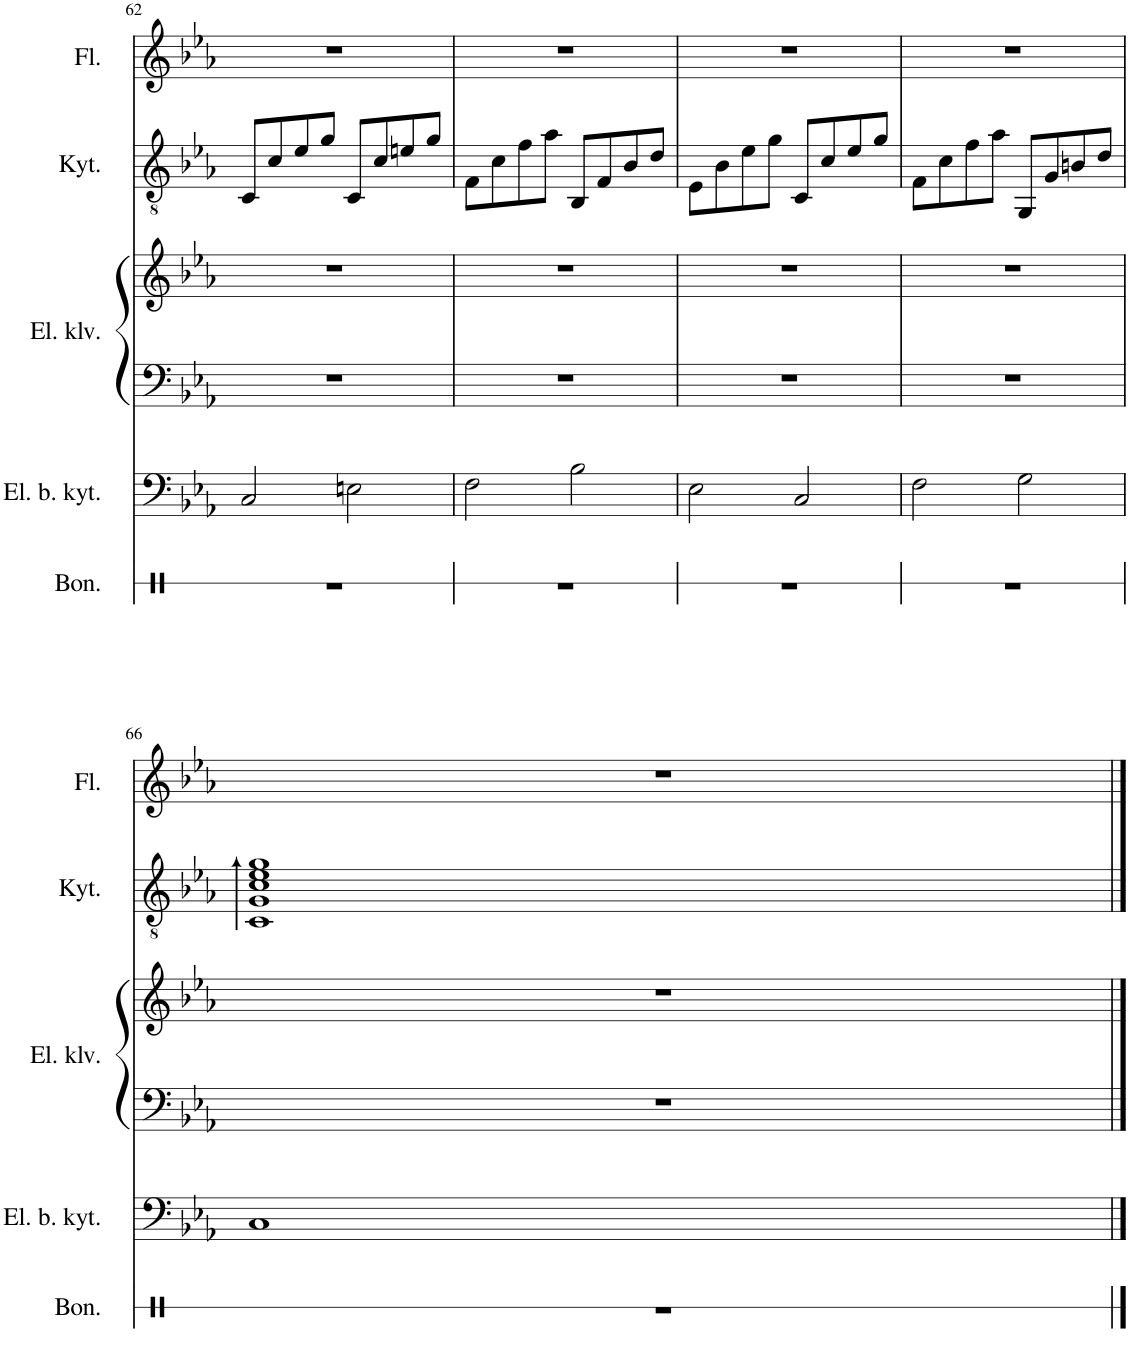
**kern	**kern	**kern	**kern	**kern	**kern
*part5	*part4	*part3	*part3	*part2	*part1
*staff6	*staff5	*staff4	*staff3	*staff2	*staff1
*I"Bonga	*I"Elektrická basová kytara	*I"Elektrický klavír	*	*I"Akustická kytara	*I"Flétna
*I'Bon.	*I'El. b. kyt.	*I'El. klv.	*	*I'Kyt.	*I'Fl.
!!LO:PB:g=z
*clefX	*clefF4	*clefF4	*clefG2	*clefGv2	*clefG2
*	*Trd7c12	*	*	*	*
*k[]	*k[b-e-a-]	*k[b-e-a-]	*k[b-e-a-]	*k[b-e-a-]	*k[b-e-a-]
*M4/4	*M4/4	*M4/4	*M4/4	*M4/4	*M4/4
=62	=62	=62	=62	=62	=62
1r	2C/	1r	1r	8C/L	1r
.	.	.	.	8c/	.
.	.	.	.	8e-/	.
.	.	.	.	8g/J	.
.	2En\	.	.	8C/L	.
.	.	.	.	8c/	.
.	.	.	.	8en/	.
.	.	.	.	8g/J	.
=63	=63	=63	=63	=63	=63
1r	2F\	1r	1r	8F\L	1r
.	.	.	.	8c\	.
.	.	.	.	8f\	.
.	.	.	.	8a-\J	.
.	2B-\	.	.	8BB-/L	.
.	.	.	.	8F/	.
.	.	.	.	8B-/	.
.	.	.	.	8d/J	.
=64	=64	=64	=64	=64	=64
1r	2E-\	1r	1r	8E-\L	1r
.	.	.	.	8B-\	.
.	.	.	.	8e-\	.
.	.	.	.	8g\J	.
.	2C/	.	.	8C/L	.
.	.	.	.	8c/	.
.	.	.	.	8e-/	.
.	.	.	.	8g/J	.
=65	=65	=65	=65	=65	=65
1r	2F\	1r	1r	8F\L	1r
.	.	.	.	8c\	.
.	.	.	.	8f\	.
.	.	.	.	8a-\J	.
.	2G\	.	.	8GG/L	.
.	.	.	.	8G/	.
.	.	.	.	8Bn/	.
.	.	.	.	8d/J	.
!!LO:LB:g=z
=66	=66	=66	=66	=66	=66
1r	1C	1r	1r	1C: 1G: 1c: 1e-: 1g:	1r
==	==	==	==	==	==
*-	*-	*-	*-	*-	*-
